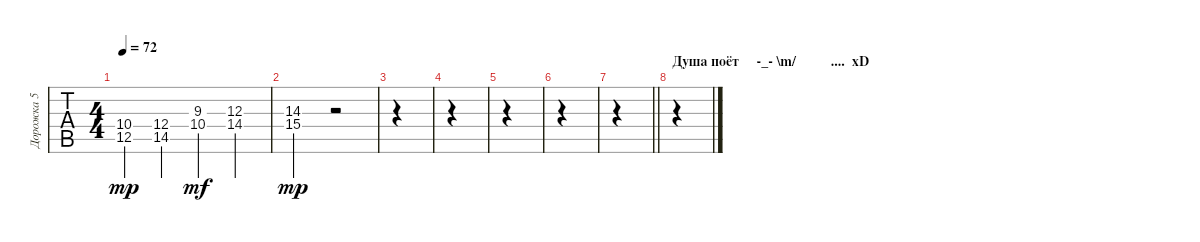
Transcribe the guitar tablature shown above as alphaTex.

\track ("Дорожка 5" "Дорожка 5") {instrument viola}
\staff {tabs}
\tuning (E4 B3 G3 D3 A2 E2) {hide}
\ts (4 4)
\tempo 72
\clef g2
\ks c
(10.4 12.5).4{dy mp} (12.4 14.5).4 (9.3 10.4).4{dy mf} (12.3 14.4).4 |
(14.3 15.4).2{dy mp} r.2 |
|
|
|
|
\barLineRight lightlight
|
\section ("" "Душа поёт     -_- \\m/          ....  xD")
